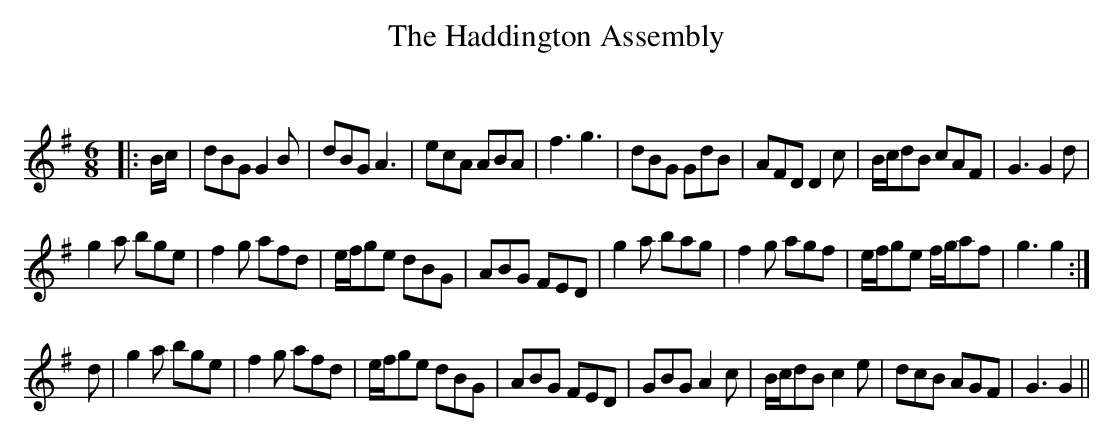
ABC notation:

X:1
T: The Haddington Assembly
C:
Q:180
K:G
M:6/8
L:1/16
|:Bc|d2B2G2G4B2|d2B2G2A6|e2c2A2 A2B2A2|f6g6|d2B2G2 G2d2B2|A2F2D2D4c2|Bcd2B2 c2A2F2|G6G4d2|
g4a2 b2g2e2|f4g2 a2f2d2|efg2e2 d2B2G2|A2B2G2 F2E2D2|g4a2 b2a2g2|f4g2 a2g2f2|efg2e2 fga2f2|g6g4:|
d2|g4a2 b2g2e2|f4g2 a2f2d2|efg2e2 d2B2G2|A2B2G2 F2E2D2|G2B2G2A4c2|Bcd2B2c4e2|d2c2B2 A2G2F2|G6G4||
